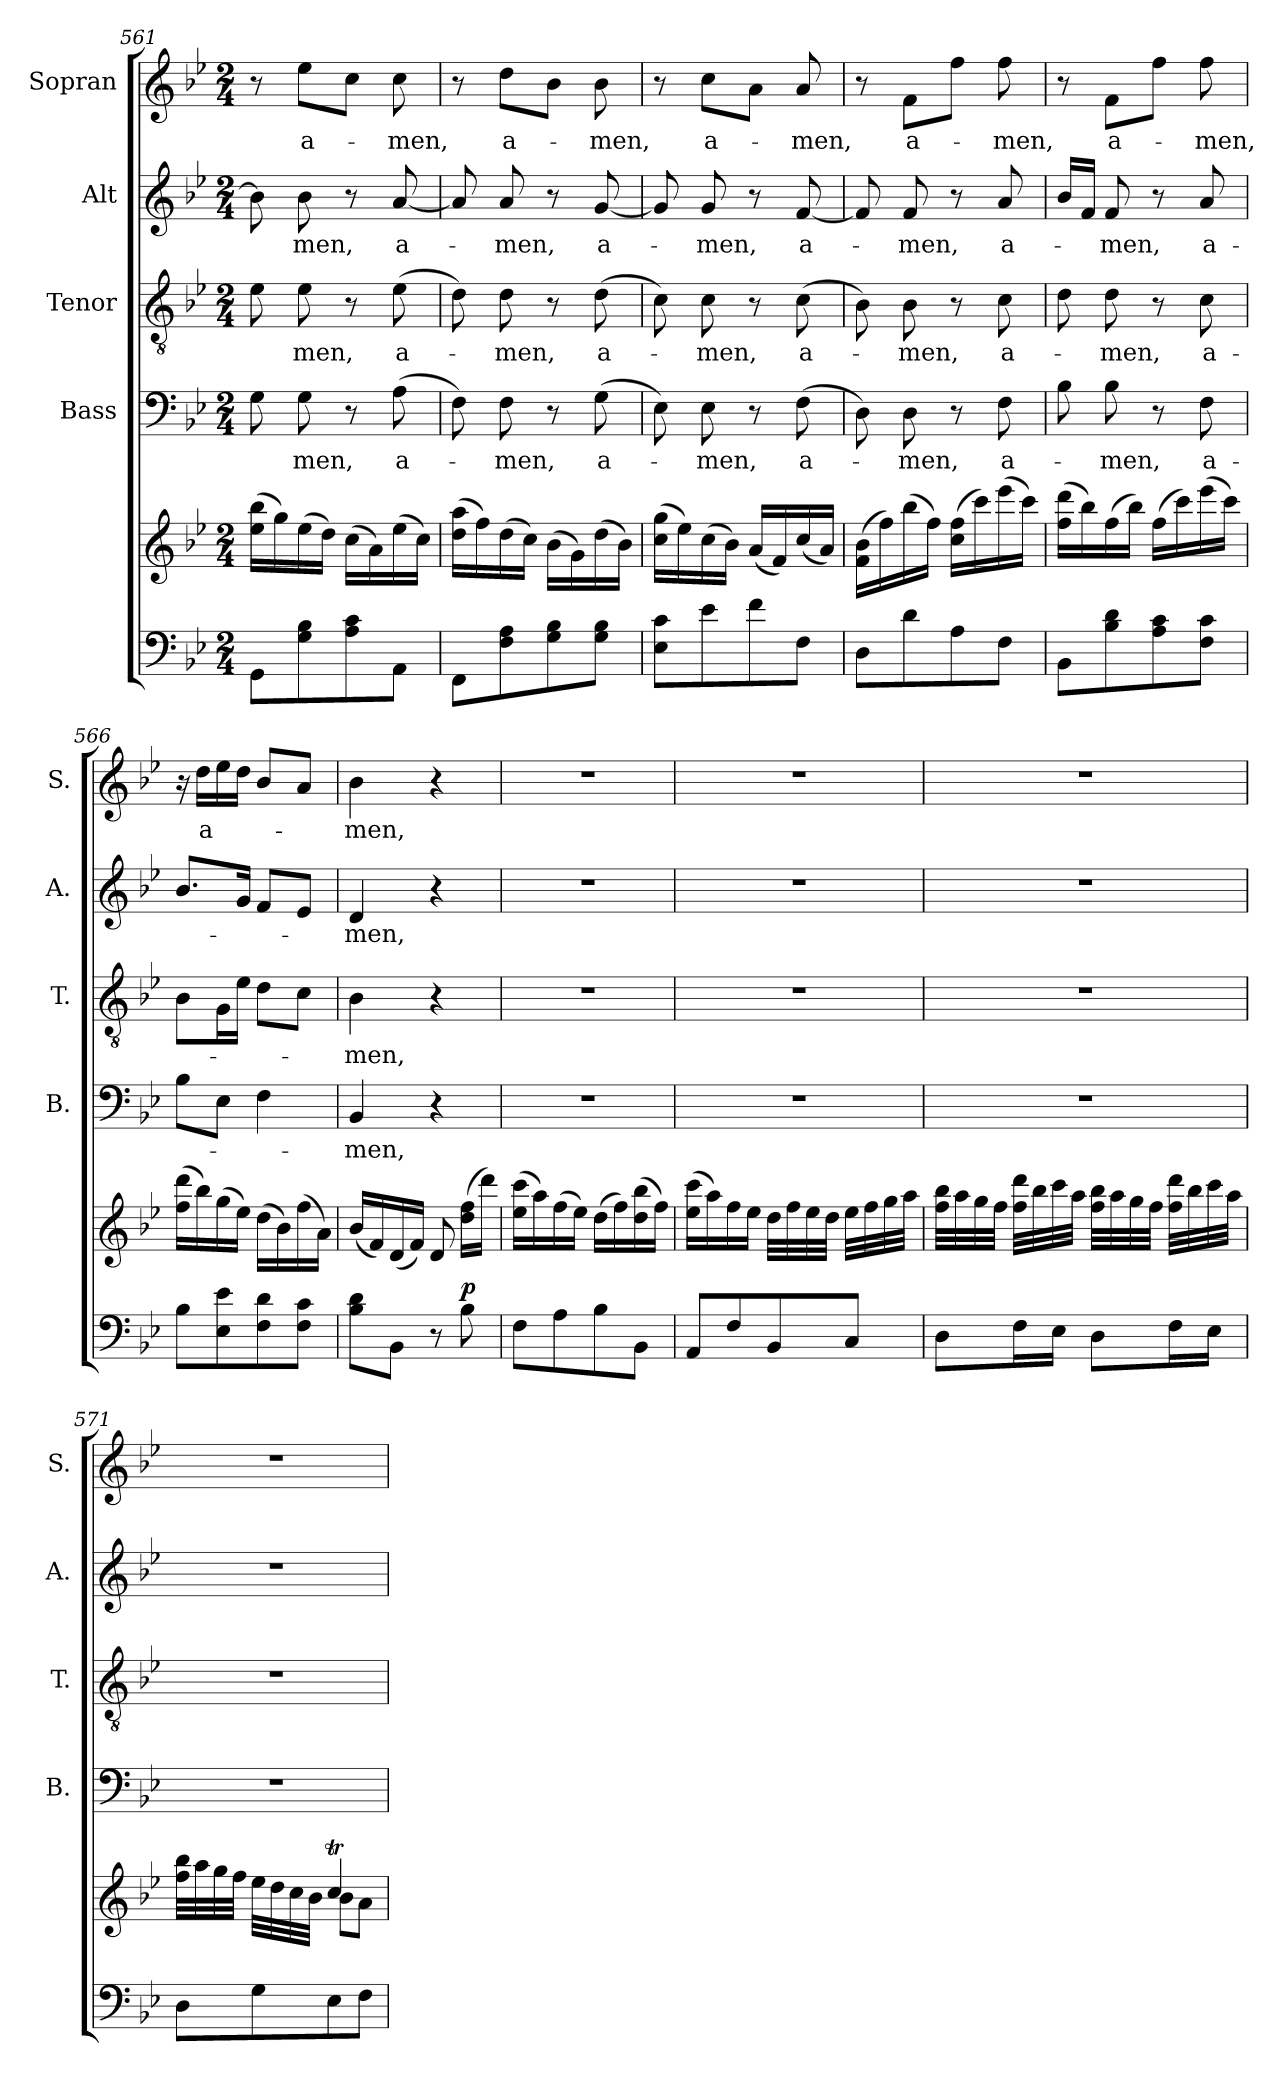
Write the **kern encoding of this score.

**kern	**kern	**dynam	**kern	**text	**kern	**text	**kern	**text	**kern	**text
*part5	*part5	*part5	*part4	*part4	*part3	*part3	*part2	*part2	*part1	*part1
*staff6	*staff5	*staff5/6	*staff4	*staff4	*staff3	*staff3	*staff2	*staff2	*staff1	*staff1
*	*	*	*I"Bass	*	*I"Tenor	*	*I"Alt	*	*I"Sopran	*
*	*	*	*I'B.	*	*I'T.	*	*I'A.	*	*I'S.	*
*clefF4	*clefG2	*	*clefF4	*	*clefGv2	*	*clefG2	*	*clefG2	*
*k[b-e-]	*k[b-e-]	*	*k[b-e-]	*	*k[b-e-]	*	*k[b-e-]	*	*k[b-e-]	*
*B-:	*B-:	*	*B-:	*	*B-:	*	*B-:	*	*B-:	*
*M2/4	*M2/4	*	*M2/4	*	*M2/4	*	*M2/4	*	*M2/4	*
=561	=561	=561	=561	=561	=561	=561	=561	=561	=561	=561
8GG\L	(>16ee-\ 16bb-\LL	.	8G\	.	8e-\	.	8b-\]	.	8r	.
.	16gg\)	.	.	.	.	.	.	.	.	.
!	!	!	!	!LO:LY:b	!	!LO:LY:b	!	!LO:LY:b	!	!LO:LY:b
8G\ 8B-\	(>16ee-\	.	8G\	-men,	8e-\	-men,	8b-\	-men,	8ee-\L	a-
.	16dd\JJ)	.	.	.	.	.	.	.	.	.
8A\ 8c\	(>16cc\LL	.	8r	.	8r	.	8r	.	8cc\J	.
.	16a\)	.	.	.	.	.	.	.	.	.
!	!	!	!	!LO:LY:b	!	!LO:LY:b	!	!LO:LY:b	!	!LO:LY:b
8AA\J	(>16ee-\	.	(>8A\	a-	(>8e-\	a-	[8a/	a-	8cc\	-men,
.	16cc\JJ)	.	.	.	.	.	.	.	.	.
=562	=562	=562	=562	=562	=562	=562	=562	=562	=562	=562
8FF\L	(>16dd\ 16aa\LL	.	8F\)	.	8d\)	.	8a/]	.	8r	.
.	16ff\)	.	.	.	.	.	.	.	.	.
!	!	!	!	!LO:LY:b	!	!LO:LY:b	!	!LO:LY:b	!	!LO:LY:b
8F\ 8A\	(>16dd\	.	8F\	-men,	8d\	-men,	8a/	-men,	8dd\L	a-
.	16cc\JJ)	.	.	.	.	.	.	.	.	.
8G\ 8B-\	(>16b-\LL	.	8r	.	8r	.	8r	.	8b-\J	.
.	16g\)	.	.	.	.	.	.	.	.	.
!	!	!	!	!LO:LY:b	!	!LO:LY:b	!	!LO:LY:b	!	!LO:LY:b
8G\ 8B-\J	(>16dd\	.	(>8G\	a-	(>8d\	a-	[8g/	a-	8b-\	-men,
.	16b-\JJ)	.	.	.	.	.	.	.	.	.
=563	=563	=563	=563	=563	=563	=563	=563	=563	=563	=563
8E-\ 8c\L	(>16cc\ 16gg\LL	.	8E-\)	.	8c\)	.	8g/]	.	8r	.
.	16ee-\)	.	.	.	.	.	.	.	.	.
!	!	!	!	!LO:LY:b	!	!LO:LY:b	!	!LO:LY:b	!	!LO:LY:b
8e-\	(>16cc\	.	8E-\	-men,	8c\	-men,	8g/	-men,	8cc\L	a-
.	16b-\JJ)	.	.	.	.	.	.	.	.	.
8f\	(<16a/LL	.	8r	.	8r	.	8r	.	8a\J	.
.	16f/)	.	.	.	.	.	.	.	.	.
!	!	!	!	!LO:LY:b	!	!LO:LY:b	!	!LO:LY:b	!	!LO:LY:b
8F\J	(<16cc/	.	(>8F\	a-	(>8c\	a-	[8f/	a-	8a/	-men,
.	16a/JJ)	.	.	.	.	.	.	.	.	.
!!LO:LB:g=z
=564	=564	=564	=564	=564	=564	=564	=564	=564	=564	=564
8D\L	(>16f\ 16b-\LL	.	8D\)	.	8B-\)	.	8f/]	.	8r	.
.	16ff\)	.	.	.	.	.	.	.	.	.
!	!	!	!	!LO:LY:b	!	!LO:LY:b	!	!LO:LY:b	!	!LO:LY:b
8d\	(>16bb-\	.	8D\	-men,	8B-\	-men,	8f/	-men,	8f\L	a-
.	16ff\JJ)	.	.	.	.	.	.	.	.	.
8A\	(>16cc\ 16ff\LL	.	8r	.	8r	.	8r	.	8ff\J	.
.	16ccc\)	.	.	.	.	.	.	.	.	.
!	!	!	!	!LO:LY:b	!	!LO:LY:b	!	!LO:LY:b	!	!LO:LY:b
8F\J	(>16eee-\	.	8F\	a-	8c\	a-	8a/	a-	8ff\	-men,
.	16ccc\JJ)	.	.	.	.	.	.	.	.	.
=565	=565	=565	=565	=565	=565	=565	=565	=565	=565	=565
8BB-\L	(>16ff\ 16ddd\LL	.	8B-\	.	8d\	.	16b-/LL	.	8r	.
.	16bb-\)	.	.	.	.	.	16f/JJ	.	.	.
!	!	!	!	!LO:LY:b	!	!LO:LY:b	!	!LO:LY:b	!	!LO:LY:b
8B-\ 8d\	(>16ff\	.	8B-\	-men,	8d\	-men,	8f/	-men,	8f\L	a-
.	16bb-\JJ)	.	.	.	.	.	.	.	.	.
8A\ 8c\	(>16ff\LL	.	8r	.	8r	.	8r	.	8ff\J	.
.	16ccc\)	.	.	.	.	.	.	.	.	.
!	!	!	!	!LO:LY:b	!	!LO:LY:b	!	!LO:LY:b	!	!LO:LY:b
8F\ 8c\J	(>16eee-\	.	8F\	a-	8c\	a-	8a/	a-	8ff\	-men,
.	16ccc\JJ)	.	.	.	.	.	.	.	.	.
=566	=566	=566	=566	=566	=566	=566	=566	=566	=566	=566
8B-\L	(>16ff\ 16ddd\LL	.	8B-\L	.	8B-\L	.	8.b-/L	.	16r	.
!	!	!	!	!	!	!	!	!	!	!LO:LY:b
.	16bb-\)	.	.	.	.	.	.	.	16dd\LL	a-
8E-\ 8e-\	(>16gg\	.	8E-\J	.	16G\L	.	.	.	16ee-\	.
.	16ee-\JJ)	.	.	.	16e-\JJ	.	16g/Jk	.	16dd\JJ	.
8F\ 8d\	(>16dd\LL	.	4F\	.	8d\L	.	8f/L	.	8b-/L	.
.	16b-\)	.	.	.	.	.	.	.	.	.
8F\ 8c\J	(>16ff\	.	.	.	8c\J	.	8e-/J	.	8a/J	.
.	16a\JJ)	.	.	.	.	.	.	.	.	.
=567	=567	=567	=567	=567	=567	=567	=567	=567	=567	=567
!	!	!	!	!LO:LY:b	!	!LO:LY:b	!	!LO:LY:b	!	!LO:LY:b
8B-\ 8d\L	(<16b-/LL	.	4BB-/	-men,	4B-\	-men,	4d/	-men,	4b-\	-men,
.	16f/)	.	.	.	.	.	.	.	.	.
8BB-\J	(<16d/	.	.	.	.	.	.	.	.	.
.	16f/JJ)	.	.	.	.	.	.	.	.	.
8r	8d/	.	4r	.	4r	.	4r	.	4r	.
!	!	!LO:DY:a=2	!	!	!	!	!	!	!	!
8B-\	(>16dd\ 16ff\LL	p	.	.	.	.	.	.	.	.
.	16ddd\JJ)	.	.	.	.	.	.	.	.	.
=568	=568	=568	=568	=568	=568	=568	=568	=568	=568	=568
8F\L	(>16ee-\ 16ccc\LL	.	2r	.	2r	.	2r	.	2r	.
.	16aa\)	.	.	.	.	.	.	.	.	.
8A\	(>16ff\	.	.	.	.	.	.	.	.	.
.	16ee-\JJ)	.	.	.	.	.	.	.	.	.
8B-\	(>16dd\LL	.	.	.	.	.	.	.	.	.
.	16ff\)	.	.	.	.	.	.	.	.	.
8BB-\J	(>16dd\ 16bb-\	.	.	.	.	.	.	.	.	.
.	16ff\JJ)	.	.	.	.	.	.	.	.	.
=569	=569	=569	=569	=569	=569	=569	=569	=569	=569	=569
8AA/L	(>16ee-\ 16ccc\LL	.	2r	.	2r	.	2r	.	2r	.
.	16aa\)	.	.	.	.	.	.	.	.	.
8F/	16ff\	.	.	.	.	.	.	.	.	.
.	16ee-\JJ	.	.	.	.	.	.	.	.	.
8BB-/	32dd\LLL	.	.	.	.	.	.	.	.	.
.	32ff\	.	.	.	.	.	.	.	.	.
.	32ee-\	.	.	.	.	.	.	.	.	.
.	32dd\JJJ	.	.	.	.	.	.	.	.	.
8C/J	32ee-\LLL	.	.	.	.	.	.	.	.	.
.	32ff\	.	.	.	.	.	.	.	.	.
.	32gg\	.	.	.	.	.	.	.	.	.
.	32aa\JJJ	.	.	.	.	.	.	.	.	.
!!LO:PB:g=z
=570	=570	=570	=570	=570	=570	=570	=570	=570	=570	=570
8D\L	32ff\ 32bb-\LLL	.	2r	.	2r	.	2r	.	2r	.
.	32aa\	.	.	.	.	.	.	.	.	.
.	32gg\	.	.	.	.	.	.	.	.	.
.	32ff\JJJ	.	.	.	.	.	.	.	.	.
16F\L	32ff\ 32ddd\LLL	.	.	.	.	.	.	.	.	.
.	32bb-\	.	.	.	.	.	.	.	.	.
16E-\JJ	32ccc\	.	.	.	.	.	.	.	.	.
.	32aa\JJJ	.	.	.	.	.	.	.	.	.
8D\L	32ff\ 32bb-\LLL	.	.	.	.	.	.	.	.	.
.	32aa\	.	.	.	.	.	.	.	.	.
.	32gg\	.	.	.	.	.	.	.	.	.
.	32ff\JJJ	.	.	.	.	.	.	.	.	.
16F\L	32ff\ 32ddd\LLL	.	.	.	.	.	.	.	.	.
.	32bb-\	.	.	.	.	.	.	.	.	.
16E-\JJ	32ccc\	.	.	.	.	.	.	.	.	.
.	32aa\JJJ	.	.	.	.	.	.	.	.	.
=571	=571	=571	=571	=571	=571	=571	=571	=571	=571	=571
*	*^	*	*	*	*	*	*	*	*	*
8D\L	32ff\ 32bb-\LLL	4ryy	.	2r	.	2r	.	2r	.	2r	.
.	32aa\	.	.	.	.	.	.	.	.	.	.
.	32gg\	.	.	.	.	.	.	.	.	.	.
.	32ff\JJJ	.	.	.	.	.	.	.	.	.	.
8G\	32ee-\LLL	.	.	.	.	.	.	.	.	.	.
.	32dd\	.	.	.	.	.	.	.	.	.	.
.	32cc\	.	.	.	.	.	.	.	.	.	.
.	32b-\JJJ	.	.	.	.	.	.	.	.	.	.
8E-\	4ccT/	8b-\L	.	.	.	.	.	.	.	.	.
8F\J	.	8a\J	.	.	.	.	.	.	.	.	.
*	*v	*v	*	*	*	*	*	*	*	*	*
=	=	=	=	=	=	=	=	=	=	=
*-	*-	*-	*-	*-	*-	*-	*-	*-	*-	*-
